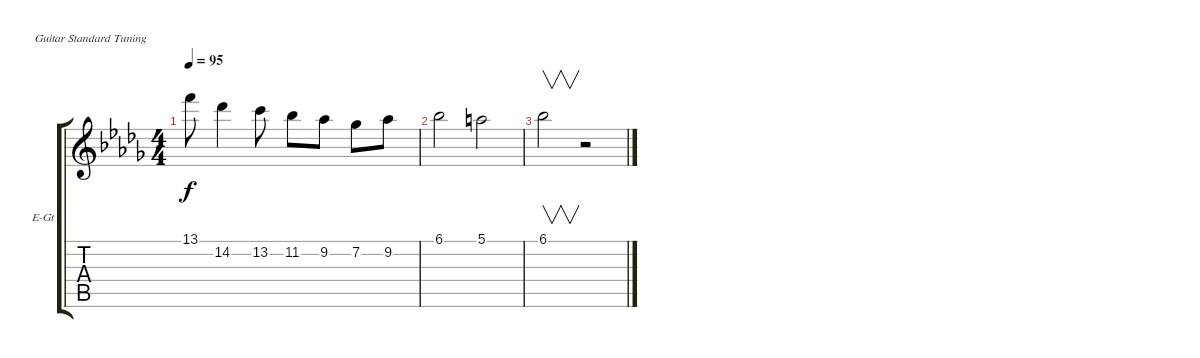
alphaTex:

\bracketExtendMode groupsimilarinstruments
\firstSystemTrackNameOrientation horizontal
\otherSystemsTrackNameOrientation horizontal
\track ("Electric Guitar" "E-Gt") {instrument distortionguitar}
\staff {score tabs}
\tuning (E4 B3 G3 D3 A2 E2)
\ts (4 4)
\tempo 95
\clef g2
\scale
0.333333
\ks bbminor
13.1.8{dy f} 14.2.4 13.2.8 11.2.8 9.2.8 7.2.8 9.2.8 |
\scale
0.333333 6.1.2 5.1.2 |
6.1.2{v} r.2
